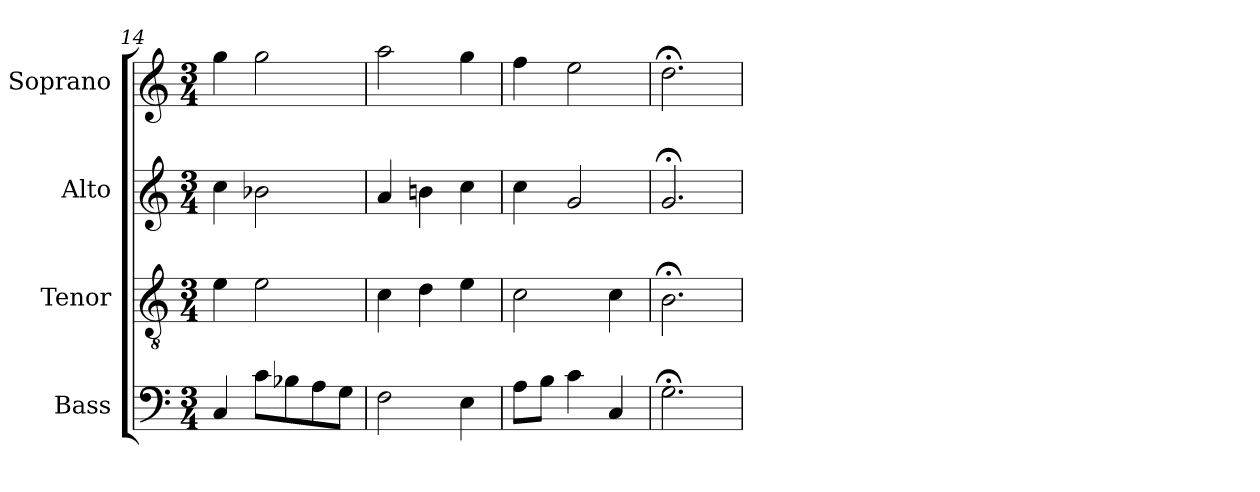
**kern	**kern	**kern	**kern
*part4	*part3	*part2	*part1
*staff4	*staff3	*staff2	*staff1
*I"Bass	*I"Tenor	*I"Alto	*I"Soprano
*I'B	*I'T	*I'A	*I'S
*clefF4	*clefGv2	*clefG2	*clefG2
*k[]	*k[]	*k[]	*k[]
*C:	*C:	*C:	*C:
*M3/4	*M3/4	*M3/4	*M3/4
*MM100	*MM100	*MM100	*MM100
=14	=14	=14	=14
4C	4e	4cc	4gg
8cL	2e	2b-X	2gg
8B-X	.	.	.
8A	.	.	.
8GJ	.	.	.
=15	=15	=15	=15
2F	4c	4a	2aa
.	4d	4bn	.
4E	4e	4cc	4gg
=16	=16	=16	=16
8AL	2c	4cc	4ff
8BJ	.	.	.
4c	.	2g	2ee
4C	4c	.	.
=17	=17	=17	=17
2.G;<	2.B;<	2.g;<	2.dd;<
=	=	=	=
*-	*-	*-	*-
